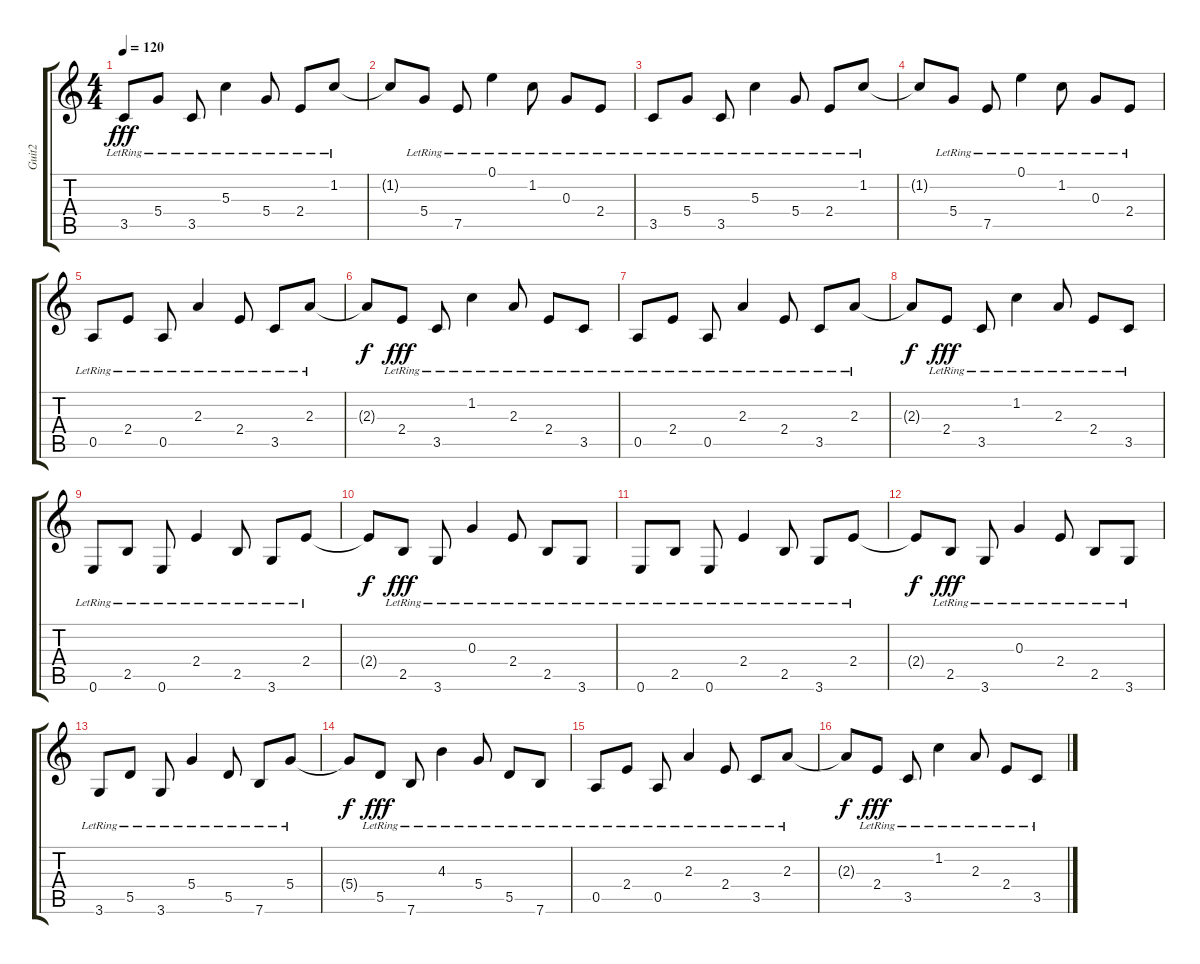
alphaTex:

\track ("Guit2" "Guit2") {instrument electricguitarclean}
\staff {score tabs}
\tuning (E4 B3 G3 D3 A2 E2) {hide}
\ts (4 4)
\tempo 120
\clef g2
\ks c
3.5{lr}.8{dy fff} 5.4{lr}.8 3.5{lr}.8 5.3{lr}.4 5.4{lr}.8 2.4{lr}.8 1.2{lr}.8 |
1.2{t}.8 5.4{lr}.8 7.5{lr}.8 0.1{lr}.4 1.2{lr}.8 0.3{lr}.8 2.4{lr}.8 |
3.5{lr}.8 5.4{lr}.8 3.5{lr}.8 5.3{lr}.4 5.4{lr}.8 2.4{lr}.8 1.2{lr}.8 |
1.2{t}.8 5.4{lr}.8 7.5{lr}.8 0.1{lr}.4 1.2{lr}.8 0.3{lr}.8 2.4{lr}.8 |
0.5{lr}.8 2.4{lr}.8 0.5{lr}.8 2.3{lr}.4 2.4{lr}.8 3.5{lr}.8 2.3{lr}.8 |
2.3{t}.8{dy f} 2.4{lr}.8{dy fff} 3.5{lr}.8 1.2{lr}.4 2.3{lr}.8 2.4{lr}.8 3.5{lr}.8 |
0.5{lr}.8 2.4{lr}.8 0.5{lr}.8 2.3{lr}.4 2.4{lr}.8 3.5{lr}.8 2.3{lr}.8 |
2.3{t}.8{dy f} 2.4{lr}.8{dy fff} 3.5{lr}.8 1.2{lr}.4 2.3{lr}.8 2.4{lr}.8 3.5{lr}.8 |
0.6{lr}.8 2.5{lr}.8 0.6{lr}.8 2.4{lr}.4 2.5{lr}.8 3.6{lr}.8 2.4{lr}.8 |
2.4{t}.8{dy f} 2.5{lr}.8{dy fff} 3.6{lr}.8 0.3{lr}.4 2.4{lr}.8 2.5{lr}.8 3.6{lr}.8 |
0.6{lr}.8 2.5{lr}.8 0.6{lr}.8 2.4{lr}.4 2.5{lr}.8 3.6{lr}.8 2.4{lr}.8 |
2.4{t}.8{dy f} 2.5{lr}.8{dy fff} 3.6{lr}.8 0.3{lr}.4 2.4{lr}.8 2.5{lr}.8 3.6{lr}.8 |
3.6{lr}.8 5.5{lr}.8 3.6{lr}.8 5.4{lr}.4 5.5{lr}.8 7.6{lr}.8 5.4{lr}.8 |
5.4{t}.8{dy f} 5.5{lr}.8{dy fff} 7.6{lr}.8 4.3{lr}.4 5.4{lr}.8 5.5{lr}.8 7.6{lr}.8 |
0.5{lr}.8 2.4{lr}.8 0.5{lr}.8 2.3{lr}.4 2.4{lr}.8 3.5{lr}.8 2.3{lr}.8 |
2.3{t}.8{dy f} 2.4{lr}.8{dy fff} 3.5{lr}.8 1.2{lr}.4 2.3{lr}.8 2.4{lr}.8 3.5{lr}.8
